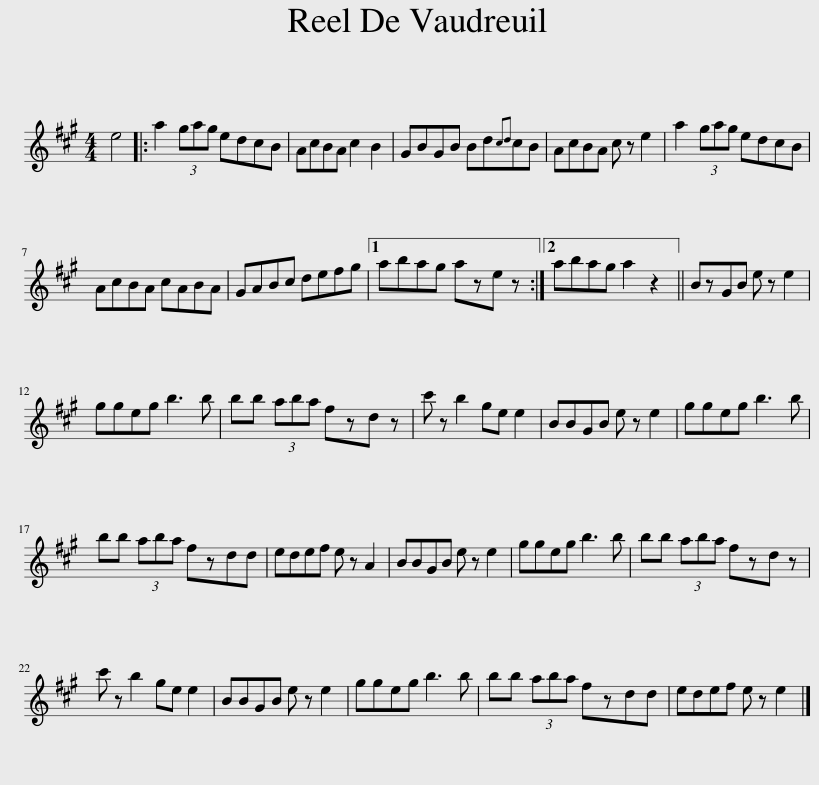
X:1
L:1/8
M:4/4
I:linebreak $
K:A
V:1 treble
V:1
 e4 |: a2 (3gag edcB | AcBA c2 B2 | GBGB Bd{cd}cB | AcBA c z e2 | %5
 a2 (3gag edcB |$ AcBA cABA | GABc defg |1 abag aze z :|2 abag a2 z2 || %10
 BzGB e z e2 |$ ggeg b3 b | bb (3aba fzd z | c' z b2 ge e2 | BBGB e z e2 | %15
 ggeg b3 b |$ bb (3aba fzdd | edef e z A2 | BBGB e z e2 | ggeg b3 b | %20
 bb (3aba fzd z |$ c' z b2 ge e2 | BBGB e z e2 | ggeg b3 b | bb (3aba fzdd | %25
 edef e z e2 |] %26
